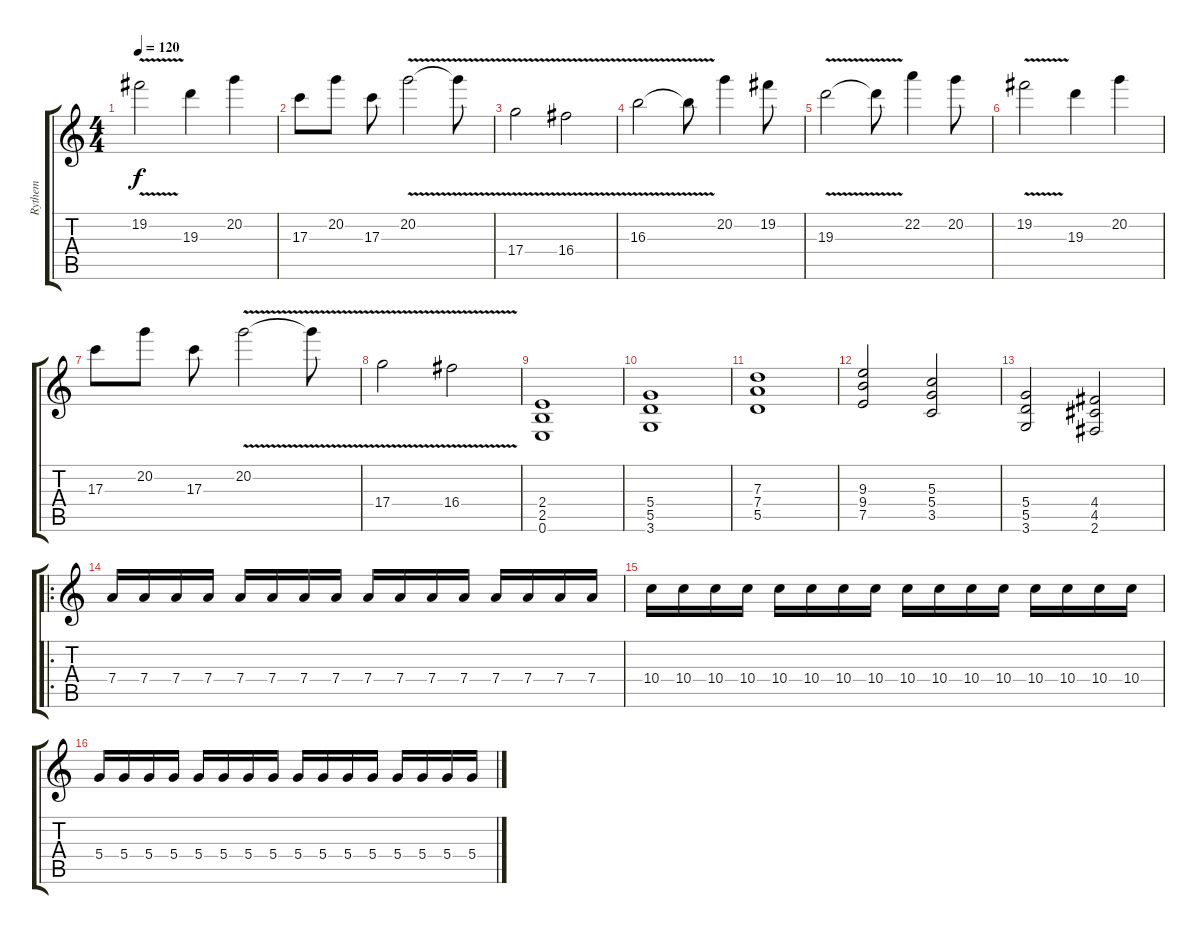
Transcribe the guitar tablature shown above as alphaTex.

\track ("Rythem" "Rythem") {instrument overdrivenguitar}
\staff {score tabs}
\tuning (E4 B3 G3 D3 A2 E2) {hide}
\ts (4 4)
\tempo 120
\clef g2
\ks c
19.2{v}.2{dy f} 19.3.4 20.2.4 |
17.3.8 20.2.8 17.3.8 20.2{v}.2 20.2{t}.8 |
17.4{v}.2 16.4{v}.2 |
16.3{v}.2 16.3{t}.8 20.2.4 19.2.8 |
19.3{v}.2 19.3{t}.8 22.2.4 20.2.8 |
19.2{v}.2 19.3.4 20.2.4 |
17.3.8 20.2.8 17.3.8 20.2{v}.2 20.2{t}.8 |
17.4{v}.2 16.4{v}.2 |
(2.4 2.5 0.6).1{volume 10} |
(5.4 5.5 3.6).1 |
(7.3 7.4 5.5).1 |
(9.3 9.4 7.5).2 (5.3 5.4 3.5).2 |
(5.4 5.5 3.6).2 (4.4 4.5 2.6).2 |
\ro
7.4.16{volume 16} 7.4.16 7.4.16 7.4.16 7.4.16 7.4.16 7.4.16 7.4.16 7.4.16 7.4.16 7.4.16 7.4.16 7.4.16 7.4.16 7.4.16 7.4.16 |
10.4.16 10.4.16 10.4.16 10.4.16 10.4.16 10.4.16 10.4.16 10.4.16 10.4.16 10.4.16 10.4.16 10.4.16 10.4.16 10.4.16 10.4.16 10.4.16 |
5.4.16 5.4.16 5.4.16 5.4.16 5.4.16 5.4.16 5.4.16 5.4.16 5.4.16 5.4.16 5.4.16 5.4.16 5.4.16 5.4.16 5.4.16 5.4.16
